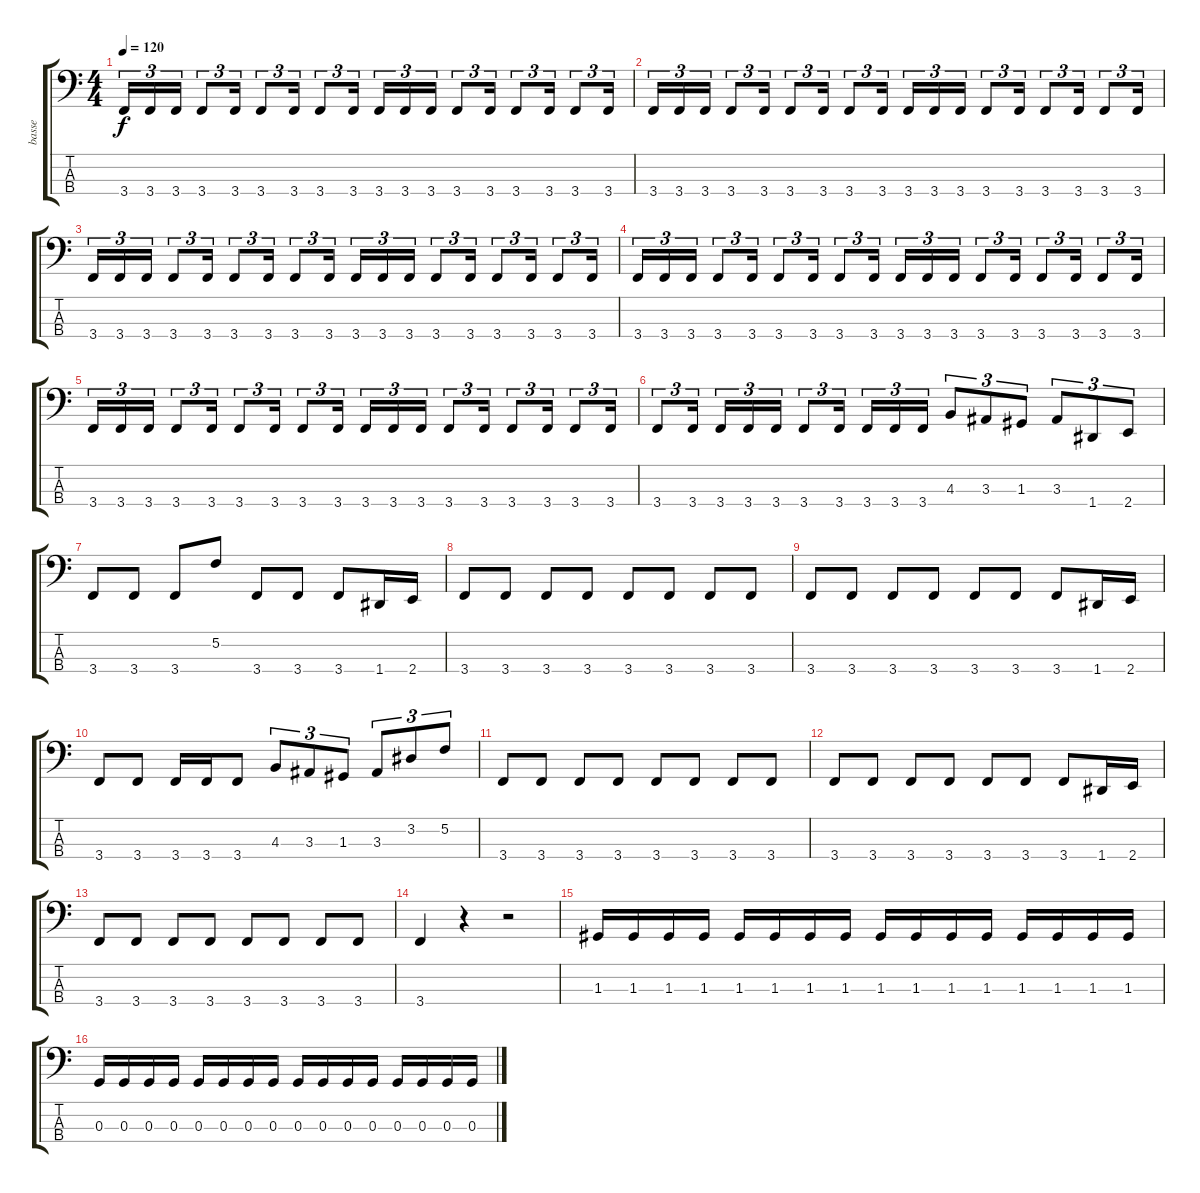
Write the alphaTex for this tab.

\track ("basse" "basse") {instrument electricbasspick}
\staff {score tabs}
\tuning (F2 C2 G1 D1) {hide}
\ts (4 4)
\tempo 120
\clef f4
\ks c
3.4.16{tu (3 2) dy f} 3.4.16{tu (3 2)} 3.4.16{tu (3 2)} 3.4.8{tu (3 2)} 3.4.16{tu (3 2)} 3.4.8{tu (3 2)} 3.4.16{tu (3 2)} 3.4.8{tu (3 2)} 3.4.16{tu (3 2)} 3.4.16{tu (3 2)} 3.4.16{tu (3 2)} 3.4.16{tu (3 2)} 3.4.8{tu (3 2)} 3.4.16{tu (3 2)} 3.4.8{tu (3 2)} 3.4.16{tu (3 2)} 3.4.8{tu (3 2)} 3.4.16{tu (3 2)} |
3.4.16{tu (3 2)} 3.4.16{tu (3 2)} 3.4.16{tu (3 2)} 3.4.8{tu (3 2)} 3.4.16{tu (3 2)} 3.4.8{tu (3 2)} 3.4.16{tu (3 2)} 3.4.8{tu (3 2)} 3.4.16{tu (3 2)} 3.4.16{tu (3 2)} 3.4.16{tu (3 2)} 3.4.16{tu (3 2)} 3.4.8{tu (3 2)} 3.4.16{tu (3 2)} 3.4.8{tu (3 2)} 3.4.16{tu (3 2)} 3.4.8{tu (3 2)} 3.4.16{tu (3 2)} |
3.4.16{tu (3 2)} 3.4.16{tu (3 2)} 3.4.16{tu (3 2)} 3.4.8{tu (3 2)} 3.4.16{tu (3 2)} 3.4.8{tu (3 2)} 3.4.16{tu (3 2)} 3.4.8{tu (3 2)} 3.4.16{tu (3 2)} 3.4.16{tu (3 2)} 3.4.16{tu (3 2)} 3.4.16{tu (3 2)} 3.4.8{tu (3 2)} 3.4.16{tu (3 2)} 3.4.8{tu (3 2)} 3.4.16{tu (3 2)} 3.4.8{tu (3 2)} 3.4.16{tu (3 2)} |
3.4.16{tu (3 2)} 3.4.16{tu (3 2)} 3.4.16{tu (3 2)} 3.4.8{tu (3 2)} 3.4.16{tu (3 2)} 3.4.8{tu (3 2)} 3.4.16{tu (3 2)} 3.4.8{tu (3 2)} 3.4.16{tu (3 2)} 3.4.16{tu (3 2)} 3.4.16{tu (3 2)} 3.4.16{tu (3 2)} 3.4.8{tu (3 2)} 3.4.16{tu (3 2)} 3.4.8{tu (3 2)} 3.4.16{tu (3 2)} 3.4.8{tu (3 2)} 3.4.16{tu (3 2)} |
3.4.16{tu (3 2)} 3.4.16{tu (3 2)} 3.4.16{tu (3 2)} 3.4.8{tu (3 2)} 3.4.16{tu (3 2)} 3.4.8{tu (3 2)} 3.4.16{tu (3 2)} 3.4.8{tu (3 2)} 3.4.16{tu (3 2)} 3.4.16{tu (3 2)} 3.4.16{tu (3 2)} 3.4.16{tu (3 2)} 3.4.8{tu (3 2)} 3.4.16{tu (3 2)} 3.4.8{tu (3 2)} 3.4.16{tu (3 2)} 3.4.8{tu (3 2)} 3.4.16{tu (3 2)} |
3.4.8{tu (3 2)} 3.4.16{tu (3 2)} 3.4.16{tu (3 2)} 3.4.16{tu (3 2)} 3.4.16{tu (3 2)} 3.4.8{tu (3 2)} 3.4.16{tu (3 2)} 3.4.16{tu (3 2)} 3.4.16{tu (3 2)} 3.4.16{tu (3 2)} 4.3.8{tu (3 2)} 3.3.8{tu (3 2)} 1.3.8{tu (3 2)} 3.3.8{tu (3 2)} 1.4.8{tu (3 2)} 2.4.8{tu (3 2)} |
3.4.8 3.4.8 3.4.8 5.2.8 3.4.8 3.4.8 3.4.8 1.4.16 2.4.16 |
3.4.8 3.4.8 3.4.8 3.4.8 3.4.8 3.4.8 3.4.8 3.4.8 |
3.4.8 3.4.8 3.4.8 3.4.8 3.4.8 3.4.8 3.4.8 1.4.16 2.4.16 |
3.4.8 3.4.8 3.4.16 3.4.16 3.4.8 4.3.8{tu (3 2)} 3.3.8{tu (3 2)} 1.3.8{tu (3 2)} 3.3.8{tu (3 2)} 3.2.8{tu (3 2)} 5.2.8{tu (3 2)} |
3.4.8 3.4.8 3.4.8 3.4.8 3.4.8 3.4.8 3.4.8 3.4.8 |
3.4.8 3.4.8 3.4.8 3.4.8 3.4.8 3.4.8 3.4.8 1.4.16 2.4.16 |
3.4.8 3.4.8 3.4.8 3.4.8 3.4.8 3.4.8 3.4.8 3.4.8 |
3.4.4 r.4 r.2 |
1.3.16 1.3.16 1.3.16 1.3.16 1.3.16 1.3.16 1.3.16 1.3.16 1.3.16 1.3.16 1.3.16 1.3.16 1.3.16 1.3.16 1.3.16 1.3.16 |
0.3.16 0.3.16 0.3.16 0.3.16 0.3.16 0.3.16 0.3.16 0.3.16 0.3.16 0.3.16 0.3.16 0.3.16 0.3.16 0.3.16 0.3.16 0.3.16
